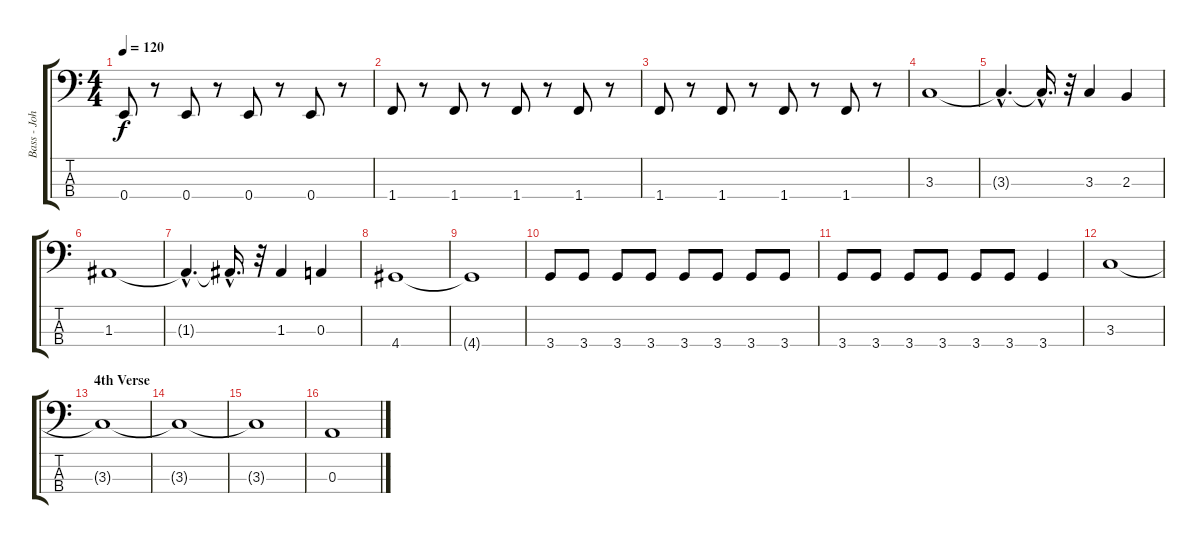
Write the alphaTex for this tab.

\track ("Bass - John Wetton" "Bass - Joh") {instrument electricbasspick}
\staff {score tabs}
\tuning (G2 D2 A1 E1) {hide}
\ts (4 4)
\tempo 120
\clef f4
\ks c
0.4.8{dy f} r.8 0.4.8 r.8 0.4.8 r.8 0.4.8 r.8 |
1.4.8 r.8 1.4.8 r.8 1.4.8 r.8 1.4.8 r.8 |
1.4.8 r.8 1.4.8 r.8 1.4.8 r.8 1.4.8 r.8 |
3.3.1 |
3.3{hac t}.4{d} 3.3{hac t}.16{d} r.32 3.3.4 2.3.4 |
1.3.1 |
1.3{hac t}.4{d} 1.3{hac t}.16{d} r.32 1.3.4 0.3.4 |
4.4.1 |
4.4{t}.1 |
3.4.8 3.4.8 3.4.8 3.4.8 3.4.8 3.4.8 3.4.8 3.4.8 |
3.4.8 3.4.8 3.4.8 3.4.8 3.4.8 3.4.8 3.4.4 |
3.3.1 |
\section ("" "4th Verse")
3.3{t}.1 |
3.3{t}.1 |
3.3{t}.1 |
0.3.1
